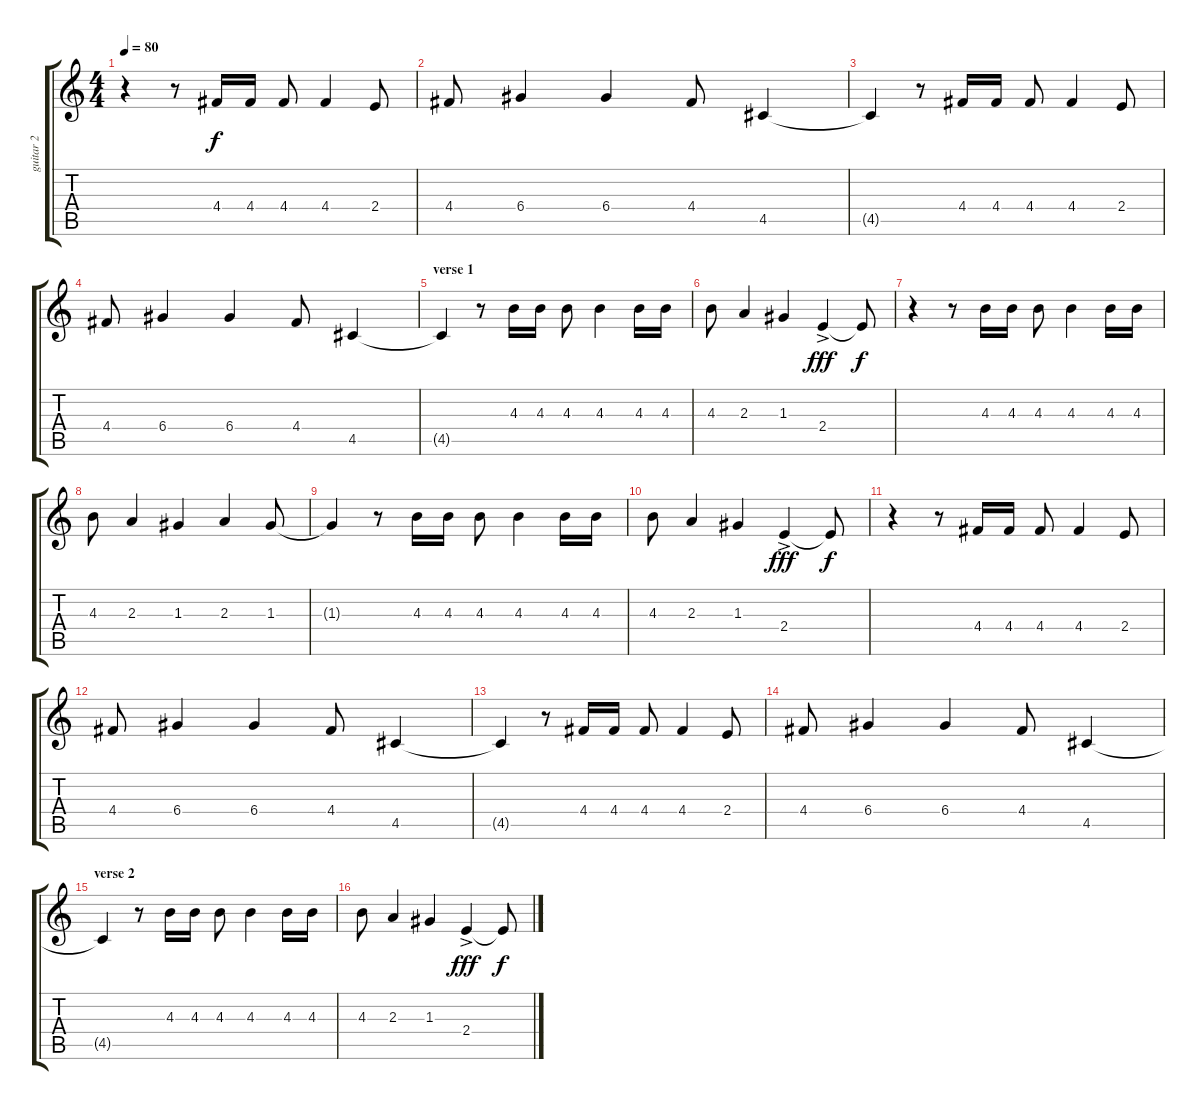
\track ("guitar 2" "guitar 2") {instrument acousticguitarnylon}
\staff {score tabs}
\tuning (E4 B3 G3 D3 A2 E2) {hide}
\ts (4 4)
\tempo 80
\clef g2
\ks c
r.4{dy f} r.8 4.4.16 4.4.16 4.4.8 4.4.4 2.4.8 |
4.4.8 6.4.4 6.4.4 4.4.8 4.5.4 |
4.5{t}.4 r.8 4.4.16 4.4.16 4.4.8 4.4.4 2.4.8 |
4.4.8 6.4.4 6.4.4 4.4.8 4.5.4 |
\section ("" "verse 1")
4.5{t}.4 r.8 4.3.16 4.3.16 4.3.8 4.3.4 4.3.16 4.3.16 |
4.3.8 2.3.4 1.3.4 2.4{ac}.4{dy fff} 2.4{t}.8{dy f} |
r.4 r.8 4.3.16 4.3.16 4.3.8 4.3.4 4.3.16 4.3.16 |
4.3.8 2.3.4 1.3.4 2.3.4 1.3.8 |
1.3{t}.4 r.8 4.3.16 4.3.16 4.3.8 4.3.4 4.3.16 4.3.16 |
4.3.8 2.3.4 1.3.4 2.4{ac}.4{dy fff} 2.4{t}.8{dy f} |
r.4 r.8 4.4.16 4.4.16 4.4.8 4.4.4 2.4.8 |
4.4.8 6.4.4 6.4.4 4.4.8 4.5.4 |
4.5{t}.4 r.8 4.4.16 4.4.16 4.4.8 4.4.4 2.4.8 |
4.4.8 6.4.4 6.4.4 4.4.8 4.5.4 |
\section ("" "verse 2")
4.5{t}.4 r.8 4.3.16 4.3.16 4.3.8 4.3.4 4.3.16 4.3.16 |
4.3.8 2.3.4 1.3.4 2.4{ac}.4{dy fff} 2.4{t}.8{dy f}
